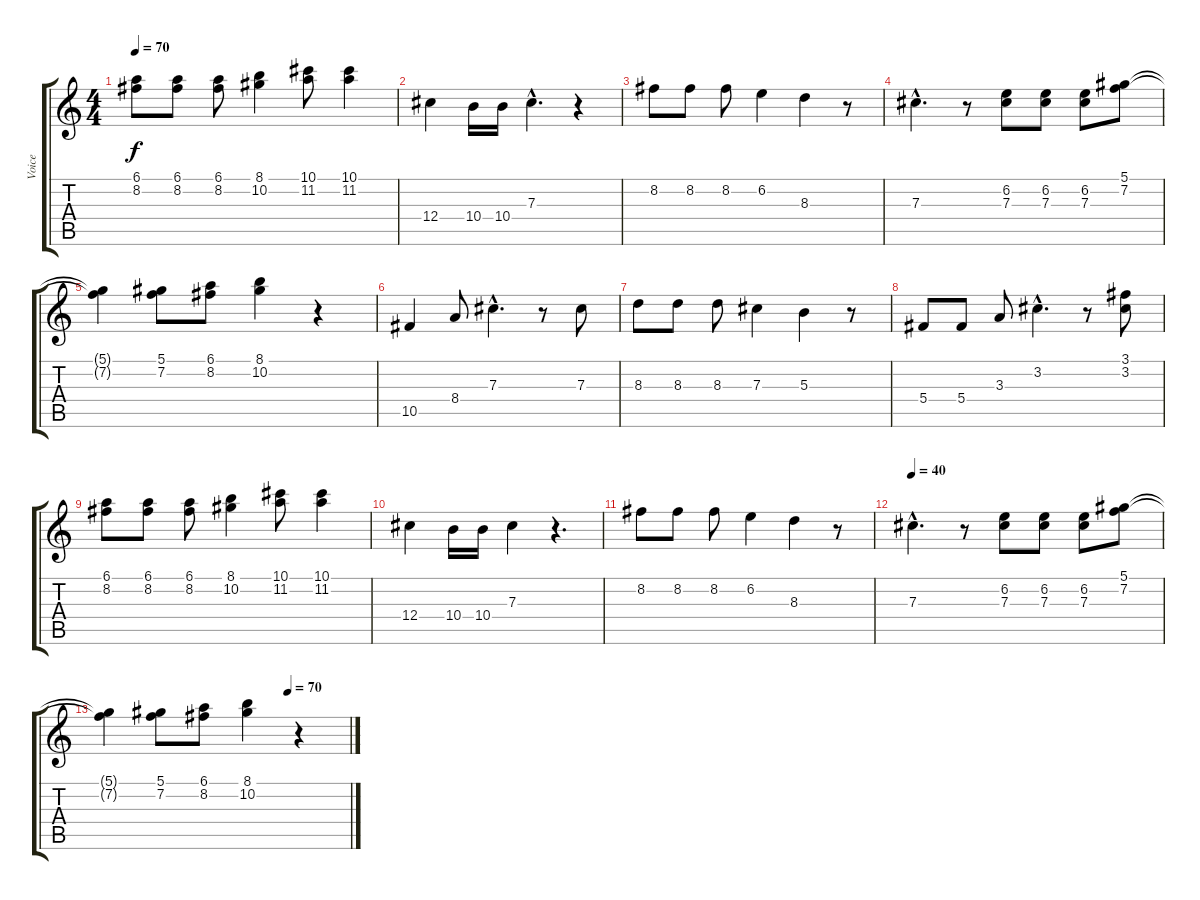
\track ("Voice" "Voice") {instrument distortionguitar}
\staff {score tabs}
\tuning (Eb4 Bb3 Gb3 Db3 Ab2 Eb2) {hide}
\ts (4 4)
\tempo 70
\clef g2
\ks c
(6.1 8.2).8{dy f} (6.1 8.2).8 (6.1 8.2).8 (8.1 10.2).4 (10.1 11.2).8 (10.1 11.2).4 |
12.4.4 10.4.16 10.4.16 7.3{hac}.4{d} r.4 |
8.2.8 8.2.8 8.2.8 6.2.4 8.3.4 r.8 |
7.3{hac}.4{d} r.8 (6.2 7.3).8 (6.2 7.3).8 (6.2 7.3).8 (5.1 7.2).8 |
(5.1{t} 7.2{t}).4 (5.1 7.2).8 (6.1 8.2).8 (8.1 10.2).4 r.4 |
10.5.4 8.4.8 7.3{hac}.4{d} r.8 7.3.8 |
8.3.8 8.3.8 8.3.8 7.3.4 5.3.4 r.8 |
5.4.8 5.4.8 3.3.8 3.2{hac}.4{d} r.8 (3.1 3.2).8 |
(6.1 8.2).8 (6.1 8.2).8 (6.1 8.2).8 (8.1 10.2).4 (10.1 11.2).8 (10.1 11.2).4 |
12.4.4 10.4.16 10.4.16 7.3.4 r.4{d} |
8.2.8 8.2.8 8.2.8 6.2.4 8.3.4 r.8 |
\tempo 40
7.3{hac}.4{d} r.8 (6.2 7.3).8 (6.2 7.3).8 (6.2 7.3).8 (5.1 7.2).8 |
\tempo (70 0.75)
(5.1{t} 7.2{t}).4 (5.1 7.2).8 (6.1 8.2).8 (8.1 10.2).4 r.4
